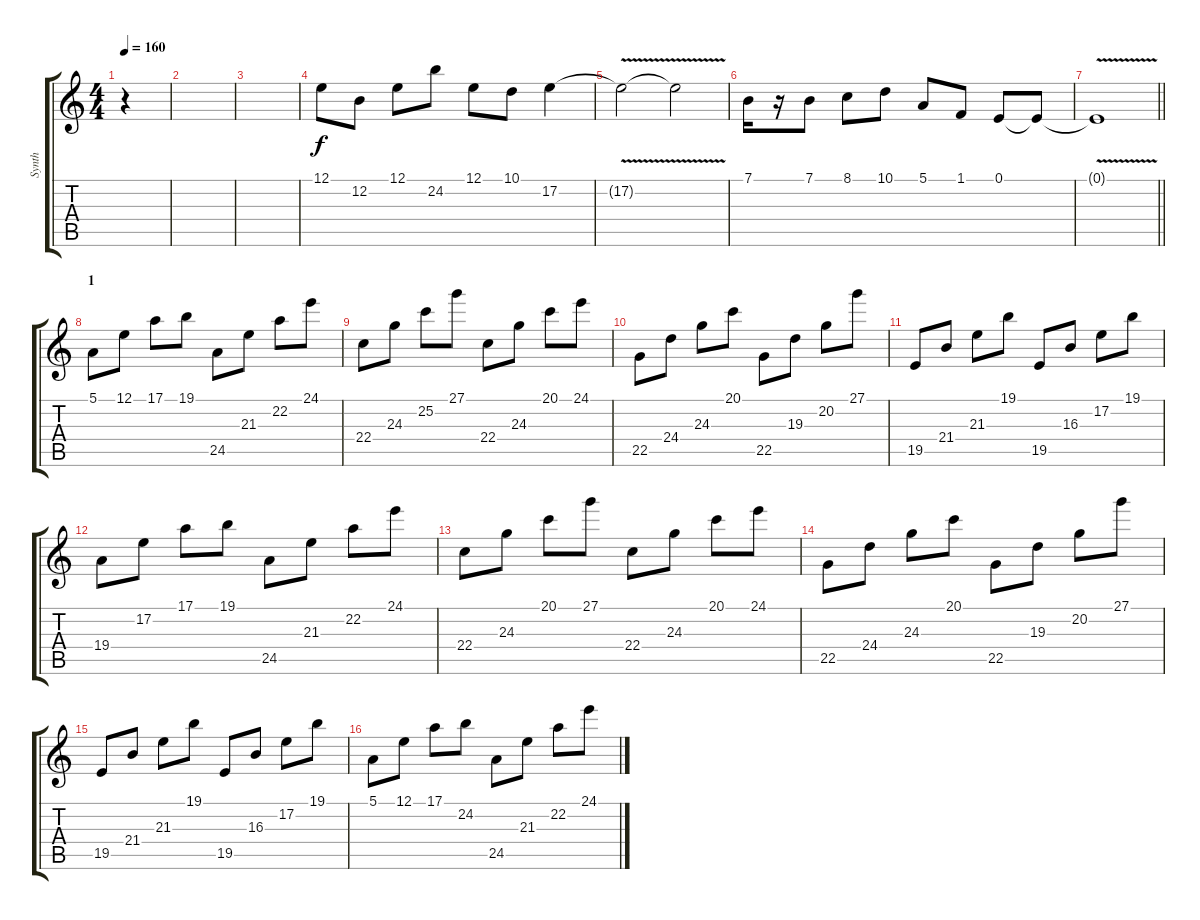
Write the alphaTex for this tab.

\track ("Synth" "Synth") {instrument stringensemble1}
\staff {score tabs}
\tuning (E4 B3 G3 D3 A2 E2) {hide}
\ts (4 4)
\tempo 160
\clef g2
\ks c
r.4{dy f} |
|
|
12.1.8{volume 14} 12.2.8 12.1.8 24.2.8 12.1.8 10.1.8 17.2.4 |
17.2{v t}.2 17.2{t}.2 |
7.1.16 r.16 7.1.8 8.1.8 10.1.8 5.1.8 1.1.8 0.1.8 0.1{t}.8 |
\barLineRight lightlight
0.1{v t}.1 |
\section ("" "1")
5.1.8{volume 10 instrument stringensemble1} 12.1.8 17.1.8 19.1.8 24.5.8 21.3.8 22.2.8 24.1.8 |
22.4.8 24.3.8 25.2.8 27.1.8 22.4.8 24.3.8 20.1.8 24.1.8 |
22.5.8 24.4.8 24.3.8 20.1.8 22.5.8 19.3.8 20.2.8 27.1.8 |
19.5.8 21.4.8 21.3.8 19.1.8 19.5.8 16.3.8 17.2.8 19.1.8 |
19.4.8 17.2.8 17.1.8 19.1.8 24.5.8 21.3.8 22.2.8 24.1.8 |
22.4.8 24.3.8 20.1.8 27.1.8 22.4.8 24.3.8 20.1.8 24.1.8 |
22.5.8 24.4.8 24.3.8 20.1.8 22.5.8 19.3.8 20.2.8 27.1.8 |
19.5.8 21.4.8 21.3.8 19.1.8 19.5.8 16.3.8 17.2.8 19.1.8 |
5.1.8{volume 10 instrument stringensemble1} 12.1.8 17.1.8 24.2.8 24.5.8 21.3.8 22.2.8 24.1.8
